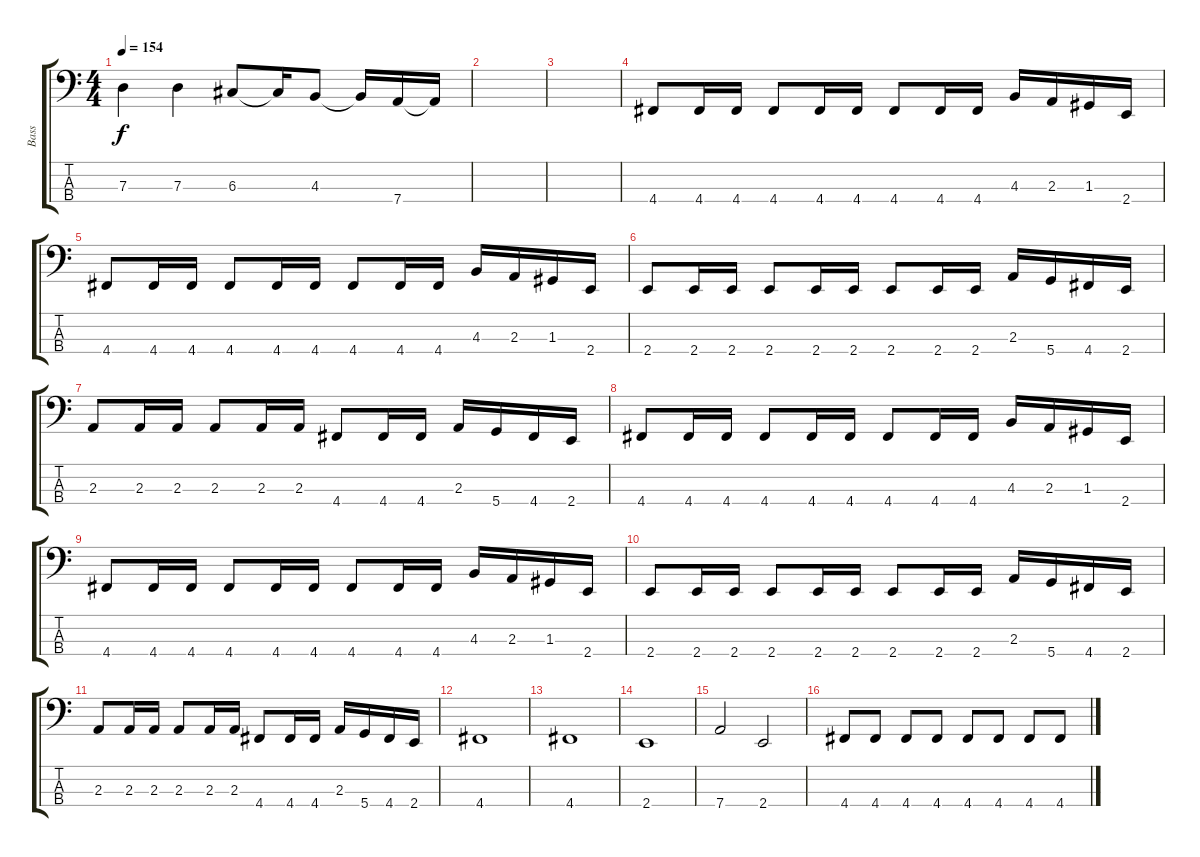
\track ("Bass" "Bass") {instrument electricbasspick}
\staff {score tabs}
\tuning (F2 C2 G1 D1) {hide}
\ts (4 4)
\tempo 154
\clef f4
\ks c
7.3.4{dy f} 7.3.4 6.3.8 6.3{t}.16 4.3.8 4.3{t}.16 7.4.16 7.4{t}.16 |
|
|
4.4.8 4.4.16 4.4.16 4.4.8 4.4.16 4.4.16 4.4.8 4.4.16 4.4.16 4.3.16 2.3.16 1.3.16 2.4.16 |
4.4.8 4.4.16 4.4.16 4.4.8 4.4.16 4.4.16 4.4.8 4.4.16 4.4.16 4.3.16 2.3.16 1.3.16 2.4.16 |
2.4.8 2.4.16 2.4.16 2.4.8 2.4.16 2.4.16 2.4.8 2.4.16 2.4.16 2.3.16 5.4.16 4.4.16 2.4.16 |
2.3.8 2.3.16 2.3.16 2.3.8 2.3.16 2.3.16 4.4.8 4.4.16 4.4.16 2.3.16 5.4.16 4.4.16 2.4.16 |
4.4.8 4.4.16 4.4.16 4.4.8 4.4.16 4.4.16 4.4.8 4.4.16 4.4.16 4.3.16 2.3.16 1.3.16 2.4.16 |
4.4.8 4.4.16 4.4.16 4.4.8 4.4.16 4.4.16 4.4.8 4.4.16 4.4.16 4.3.16 2.3.16 1.3.16 2.4.16 |
2.4.8 2.4.16 2.4.16 2.4.8 2.4.16 2.4.16 2.4.8 2.4.16 2.4.16 2.3.16 5.4.16 4.4.16 2.4.16 |
2.3.8 2.3.16 2.3.16 2.3.8 2.3.16 2.3.16 4.4.8 4.4.16 4.4.16 2.3.16 5.4.16 4.4.16 2.4.16 |
4.4.1 |
4.4.1 |
2.4.1 |
7.4.2 2.4.2 |
4.4.8 4.4.8 4.4.8 4.4.8 4.4.8 4.4.8 4.4.8 4.4.8
